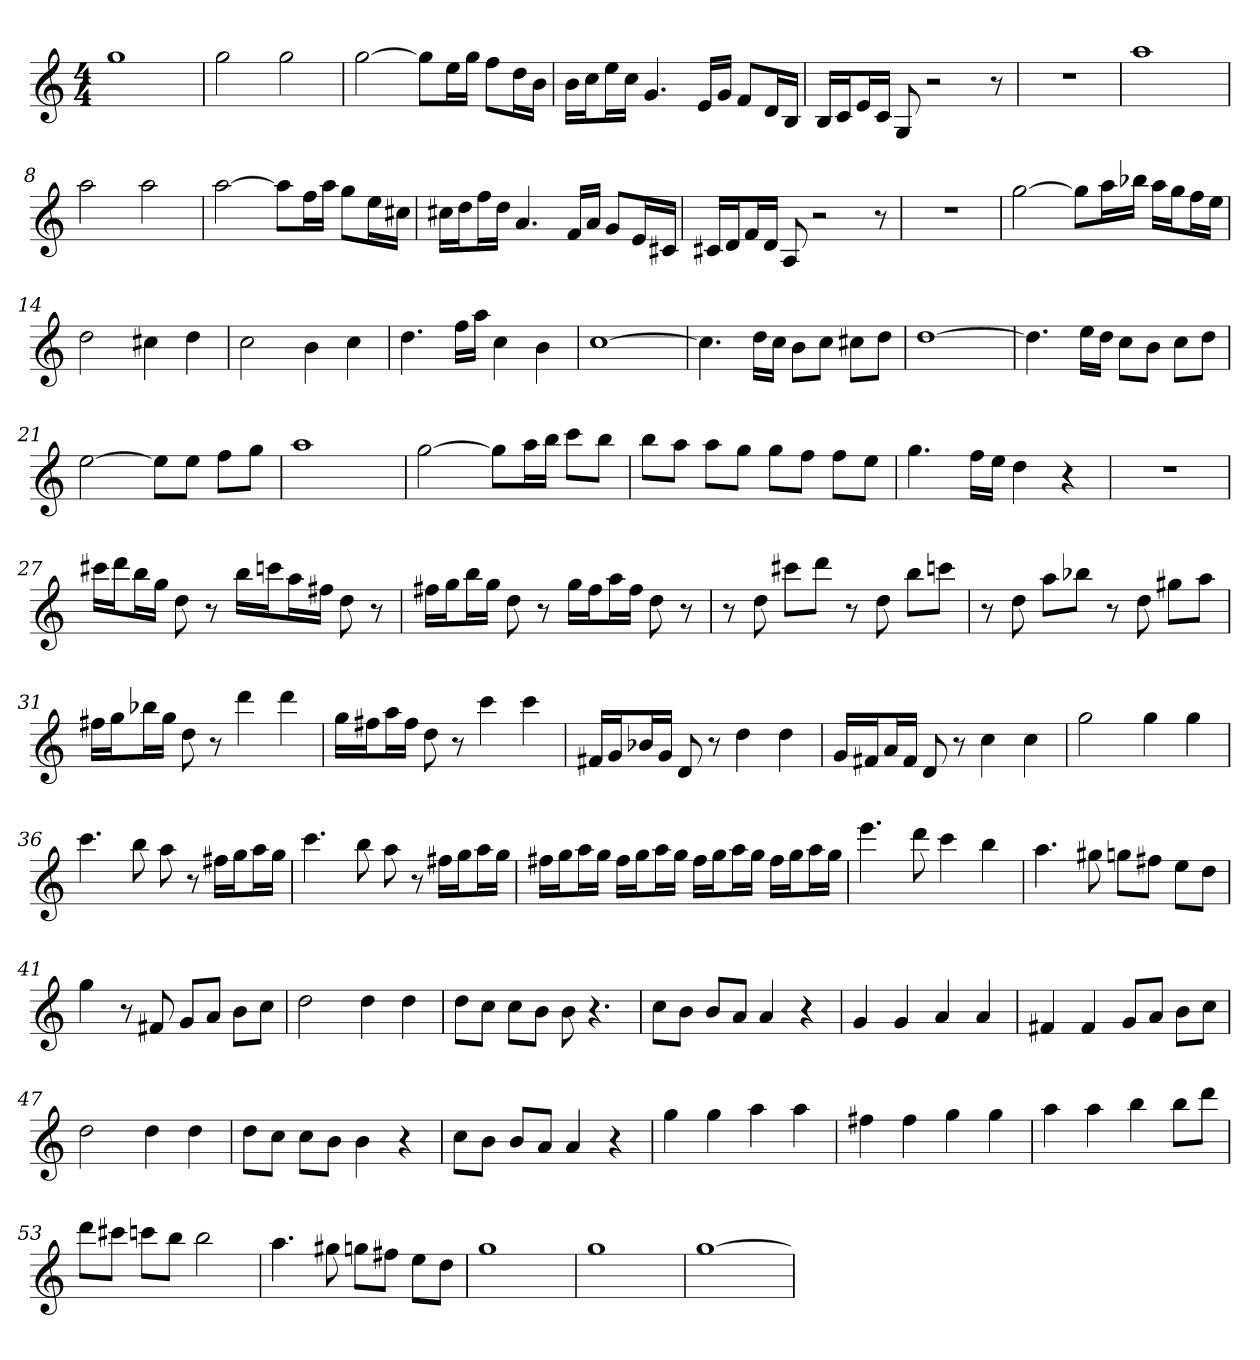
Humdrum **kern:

**kern
*part1
*staff1
*k[]
*C:
*M4/4
=1
1gg
=2
2gg
2gg
=3
[2gg
8ggL]
16eeL
16ggJJ
8ffL
16ddL
16bJJ
=4
16bLL
16ccJ
16eeL
16ccJJ
4.g
16eLL
16gJJ
8fL
16dL
16BJJ
=5
16BLL
16cJ
16eL
16cJJ
8G
2r
8r
=6
1r
=7
1aa
=8
2aa
2aa
=9
[2aa
8aaL]
16ffL
16aaJJ
8ggL
16eeL
16cc#XJJ
=10
16cc#XLL
16ddJ
16ffL
16ddJJ
4.a
16fLL
16aJJ
8gL
16eL
16c#XJJ
=11
16c#XLL
16dJ
16fL
16dJJ
8A
2r
8r
=12
1r
=13
[2gg
8ggL]
16aaL
16bb-XJJ
16aaLL
16ggJ
16ffL
16eeJJ
=14
2dd
4cc#X
4dd
=15
2cc
4b
4cc
=16
4.dd
16ffLL
16aaJJ
4cc
4b
=17
[1cc
=18
4.cc]
16ddLL
16ccJJ
8bL
8ccJ
8cc#XL
8ddJ
=19
[1dd
=20
4.dd]
16eeLL
16ddJJ
8ccL
8bJ
8ccL
8ddJ
=21
[2ee
8eeL]
8eeJ
8ffL
8ggJ
=22
1aa
=23
[2gg
8ggL]
16aaL
16bbJJ
8cccL
8bbJ
=24
8bbL
8aaJ
8aaL
8ggJ
8ggL
8ffJ
8ffL
8eeJ
=25
4.gg
16ffLL
16eeJJ
4dd
4r
=26
1r
=27
16ccc#XLL
16dddJ
16bbL
16ggJJ
8dd
8r
16bbLL
16cccnJ
16aaL
16ff#XJJ
8dd
8r
=28
16ff#XLL
16ggJ
16bbL
16ggJJ
8dd
8r
16ggLL
16ff#J
16aaL
16ff#JJ
8dd
8r
=29
8r
8dd
8ccc#XL
8dddJ
8r
8dd
8bbL
8cccnJ
=30
8r
8dd
8aaL
8bb-XJ
8r
8dd
8gg#XL
8aaJ
=31
16ff#XLL
16ggJ
16bb-XL
16ggJJ
8dd
8r
4ddd
4ddd
=32
16ggLL
16ff#XJ
16aaL
16ff#JJ
8dd
8r
4ccc
4ccc
=33
16f#XLL
16gJ
16b-XL
16gJJ
8d
8r
4dd
4dd
=34
16gLL
16f#XJ
16aL
16f#JJ
8d
8r
4cc
4cc
=35
2gg
4gg
4gg
=36
4.ccc
8bb
8aa
8r
16ff#XLL
16ggJ
16aaL
16ggJJ
=37
4.ccc
8bb
8aa
8r
16ff#XLL
16ggJ
16aaL
16ggJJ
=38
16ff#XLL
16ggJ
16aaL
16ggJJ
16ff#LL
16ggJ
16aaL
16ggJJ
16ff#LL
16ggJ
16aaL
16ggJJ
16ff#LL
16ggJ
16aaL
16ggJJ
=39
4.eee
8ddd
4ccc
4bb
=40
4.aa
8gg#X
8ggnL
8ff#XJ
8eeL
8ddJ
=41
4gg
8r
8f#X
8gL
8aJ
8bL
8ccJ
=42
2dd
4dd
4dd
=43
8ddL
8ccJ
8ccL
8bJ
8b
4.r
=44
8ccL
8bJ
8bL
8aJ
4a
4r
=45
4g
4g
4a
4a
=46
4f#X
4f#
8gL
8aJ
8bL
8ccJ
=47
2dd
4dd
4dd
=48
8ddL
8ccJ
8ccL
8bJ
4b
4r
=49
8ccL
8bJ
8bL
8aJ
4a
4r
=50
4gg
4gg
4aa
4aa
=51
4ff#X
4ff#
4gg
4gg
=52
4aa
4aa
4bb
8bbL
8dddJ
=53
8dddL
8ccc#XJ
8cccnL
8bbJ
2bb
=54
4.aa
8gg#X
8ggnL
8ff#XJ
8eeL
8ddJ
=55
1gg
=56
1gg
=57
[1gg
=
*-
